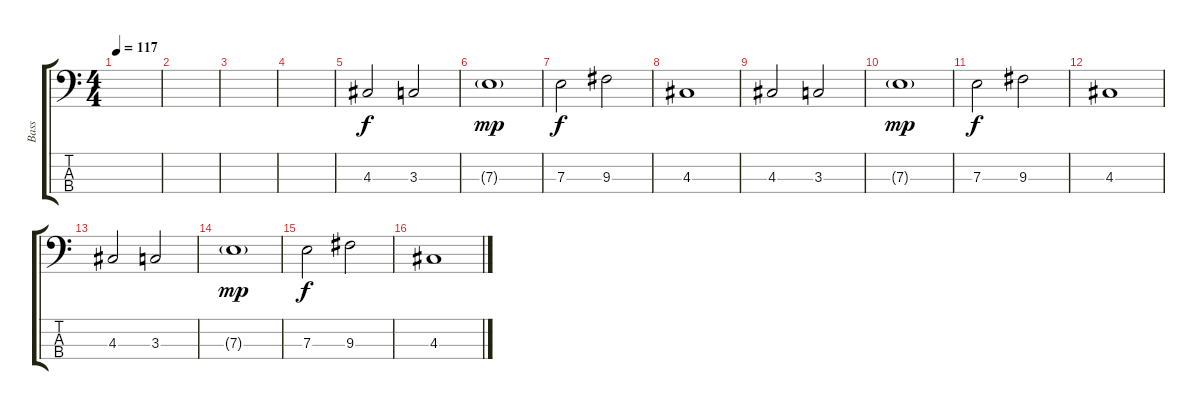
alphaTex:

\track ("Bass" "Bass") {instrument acousticbass}
\staff {score tabs}
\tuning (G2 D2 A1 E1) {hide}
\ts (4 4)
\tempo 117
\clef f4
\ks c
|
|
|
|
4.3.2 3.3.2 |
7.3{g}.1{dy mp} |
7.3.2{dy f} 9.3.2 |
4.3.1 |
4.3.2 3.3.2 |
7.3{g}.1{dy mp} |
7.3.2{dy f} 9.3.2 |
4.3.1 |
4.3.2 3.3.2 |
7.3{g}.1{dy mp} |
7.3.2{dy f} 9.3.2 |
4.3.1
